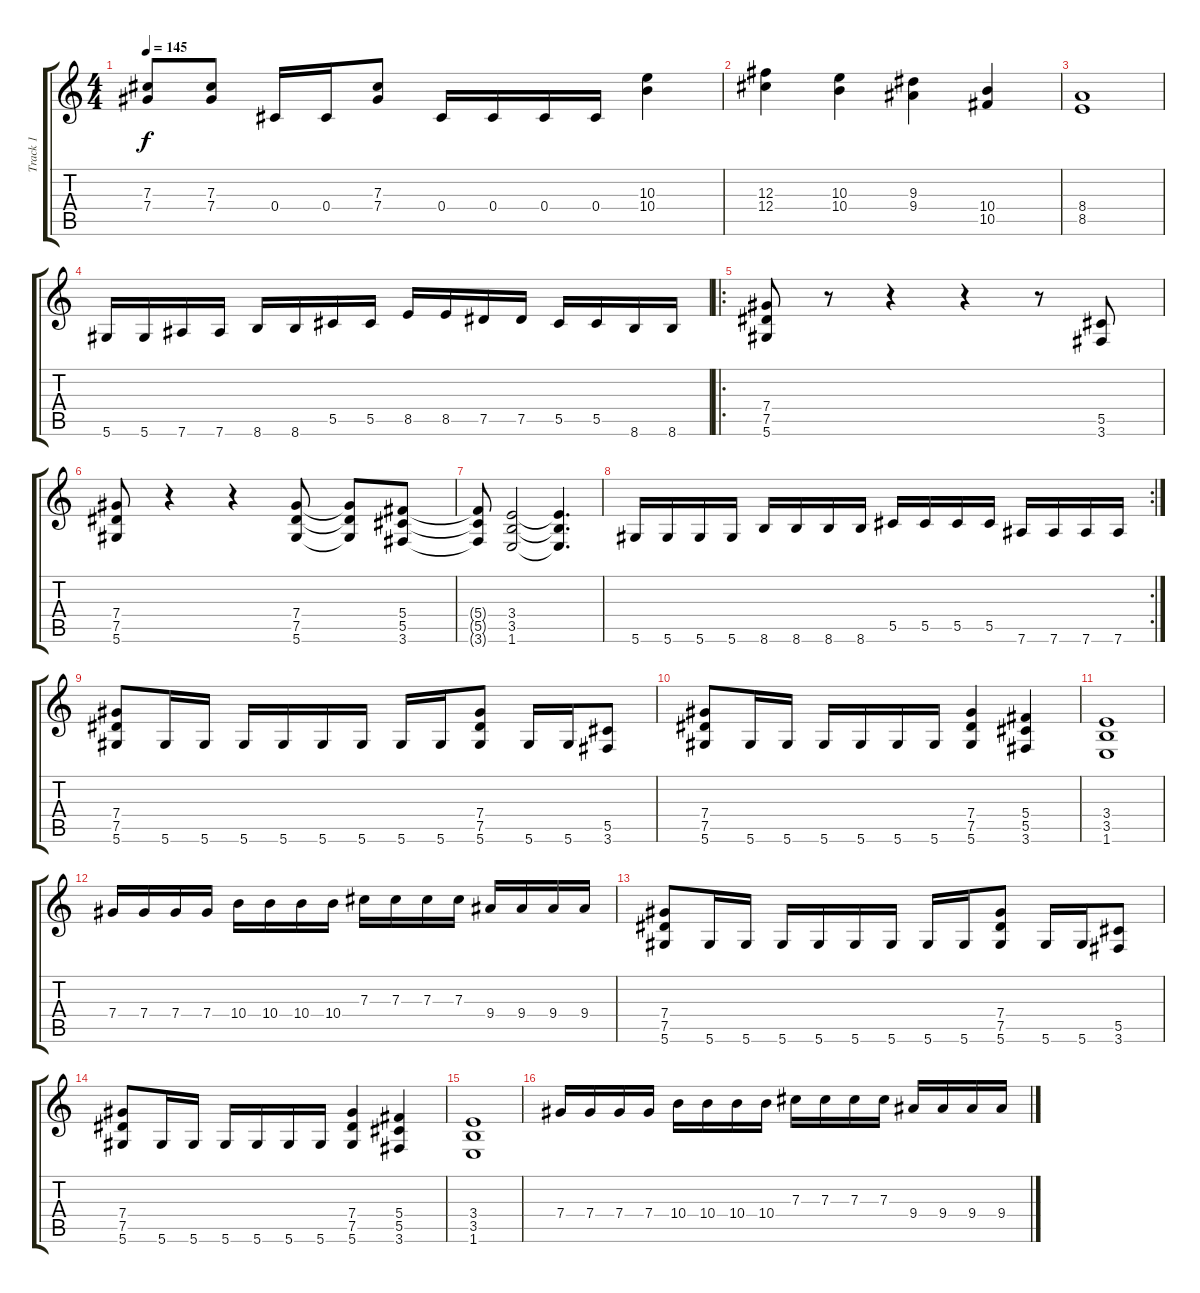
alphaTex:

\track ("Track 1" "Track 1") {instrument distortionguitar}
\staff {score tabs}
\tuning (Eb4 Bb3 Gb3 Db3 Ab2 Eb2) {hide}
\ts (4 4)
\tempo 145
\clef g2
\ks c
(7.3 7.4).8{dy f} (7.3 7.4).8 0.4.16 0.4.16 (7.3 7.4).8 0.4.16 0.4.16 0.4.16 0.4.16 (10.3 10.4).4 |
(12.3 12.4).4 (10.3 10.4).4 (9.3 9.4).4 (10.4 10.5).4 |
(8.4 8.5).1 |
5.6.16 5.6.16 7.6.16 7.6.16 8.6.16 8.6.16 5.5.16 5.5.16 8.5.16 8.5.16 7.5.16 7.5.16 5.5.16 5.5.16 8.6.16 8.6.16 |
\ro
(7.4 7.5 5.6).8 r.8 r.4 r.4 r.8 (5.5 3.6).8 |
(7.4 7.5 5.6).8 r.4 r.4 (7.4 7.5 5.6).8 (7.4{t} 7.5{t} 5.6{t}).8 (5.4 5.5 3.6).8 |
(5.4{t} 5.5{t} 3.6{t}).8 (3.4 3.5 1.6).2 (3.4{t} 3.5{t} 1.6{t}).4{d} |
\rc 2
5.6.16 5.6.16 5.6.16 5.6.16 8.6.16 8.6.16 8.6.16 8.6.16 5.5.16 5.5.16 5.5.16 5.5.16 7.6.16 7.6.16 7.6.16 7.6.16 |
(7.4 7.5 5.6).8 5.6.16 5.6.16 5.6.16 5.6.16 5.6.16 5.6.16 5.6.16 5.6.16 (7.4 7.5 5.6).8 5.6.16 5.6.16 (5.5 3.6).8 |
(7.4 7.5 5.6).8 5.6.16 5.6.16 5.6.16 5.6.16 5.6.16 5.6.16 (7.4 7.5 5.6).4 (5.4 5.5 3.6).4 |
(3.4 3.5 1.6).1 |
7.4.16 7.4.16 7.4.16 7.4.16 10.4.16 10.4.16 10.4.16 10.4.16 7.3.16 7.3.16 7.3.16 7.3.16 9.4.16 9.4.16 9.4.16 9.4.16 |
(7.4 7.5 5.6).8 5.6.16 5.6.16 5.6.16 5.6.16 5.6.16 5.6.16 5.6.16 5.6.16 (7.4 7.5 5.6).8 5.6.16 5.6.16 (5.5 3.6).8 |
(7.4 7.5 5.6).8 5.6.16 5.6.16 5.6.16 5.6.16 5.6.16 5.6.16 (7.4 7.5 5.6).4 (5.4 5.5 3.6).4 |
(3.4 3.5 1.6).1 |
7.4.16 7.4.16 7.4.16 7.4.16 10.4.16 10.4.16 10.4.16 10.4.16 7.3.16 7.3.16 7.3.16 7.3.16 9.4.16 9.4.16 9.4.16 9.4.16
